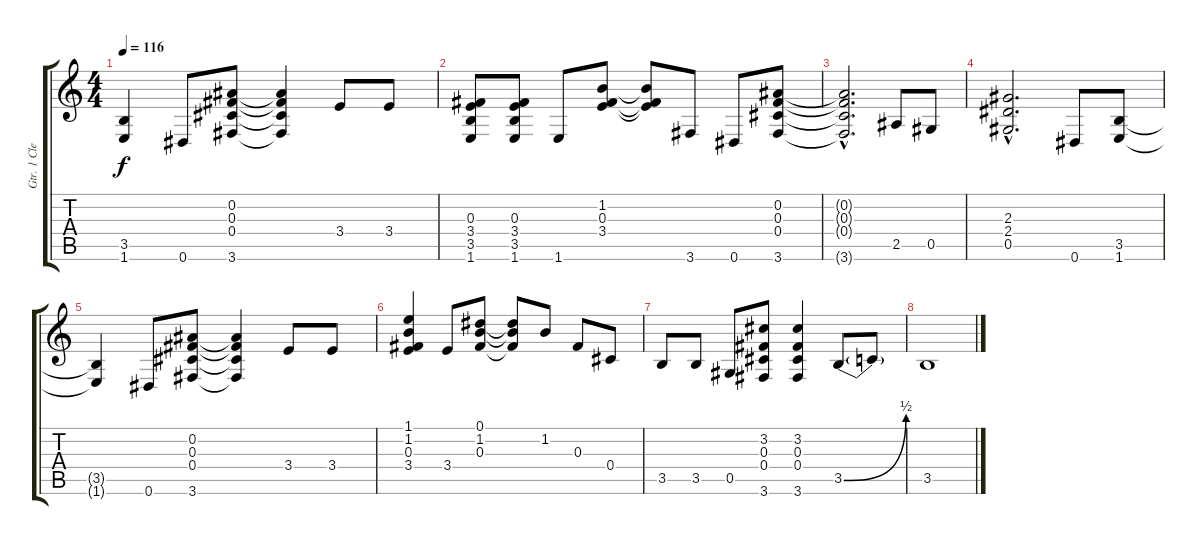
\track ("Gtr. 1 Clean pt. 2" "Gtr. 1 Cle") {instrument acousticguitarsteel}
\staff {score tabs}
\tuning (Eb4 Bb3 Gb3 Db3 Ab2 Eb2) {hide}
\ts (4 4)
\tempo 116
\clef g2
\ks c
(3.5{t} 1.6{t}).4{dy f} 0.6.8 (0.2 0.3 0.4 3.6).8 (0.2{t} 0.3{t} 0.4{t} 3.6{t}).4 3.4.8 3.4.8 |
(0.3 3.4 3.5 1.6).8 (0.3 3.4 3.5 1.6).8 1.6.8 (1.2 0.3 3.4).8 (1.2{t} 0.3{t} 3.4{t}).8 3.6.8 0.6.8 (0.2 0.3 0.4 3.6).8 |
(0.2{hac t} 0.3{hac t} 0.4{hac t} 3.6{hac t}).2{d} 2.5.8 0.5.8 |
(2.3{hac} 2.4{hac} 0.5{hac}).2{d} 0.6.8 (3.5 1.6).8 |
(3.5{t} 1.6{t}).4 0.6.8 (0.2 0.3 0.4 3.6).8 (0.2{t} 0.3{t} 0.4{t} 3.6{t}).4 3.4.8 3.4.8 |
(1.1 1.2 0.3 3.4).4 3.4.8 (0.1 1.2 0.3).8 (0.1{t} 1.2{t} 0.3{t}).8 1.2.8 0.3.8 0.4.8 |
3.5.8 3.5.8 0.5.8 (3.2 0.3 0.4 3.6).8 (3.2 0.3 0.4 3.6).4 3.5{be (bend 0 0 60 2)}.8 3.5{t}.8 |
3.5.1
